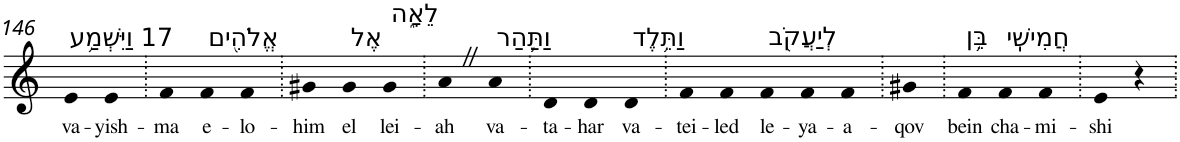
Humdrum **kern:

**kern	**text
*part1	*part1
*staff1	*staff1
*I"Piano	*
*I'Pno	*
!!LO:PB:g=z
*clefG2	*
*k[]	*
=146	=146
!LO:TX:a:t=17 וַיִּשְׁמַ֥ע	!
!	!LO:LY:b
4e	va-
!	!LO:LY:b
4e	-yish-
=147.	=147.
!	!LO:LY:b
4f	-ma
!LO:TX:a:t=אֱלֹהִ֖ים	!
!	!LO:LY:b
4f	e-
!	!LO:LY:b
4f	-lo-
=148.	=148.
!	!LO:LY:b
4g#X	-him
!LO:TX:a:t=אֶל	!
!	!LO:LY:b
4g#	el
!LO:TX:a:t=לֵאָ֑ה	!
!	!LO:LY:b
4g#	lei-
=149.	=149.
!	!LO:LY:b
4aZ	-ah
!LO:TX:a:t=וַתַּ֛הַר	!
!	!LO:LY:b
4a	va-
=150.	=150.
!	!LO:LY:b
4d	-ta-
!	!LO:LY:b
4d	-har
!LO:TX:a:t=וַתֵּ֥לֶד	!
!	!LO:LY:b
4d	va-
=151.	=151.
!	!LO:LY:b
4f	-tei-
!	!LO:LY:b
4f	-led
!LO:TX:a:t=לְיַעֲקֹ֖ב	!
!	!LO:LY:b
4f	le-
!	!LO:LY:b
4f	-ya-
!	!LO:LY:b
4f	-a-
=152.	=152.
!	!LO:LY:b
4g#X	-qov
=153.	=153.
!LO:TX:a:t=בֵּ֥ן	!
!	!LO:LY:b
4f	bein
!LO:TX:a:t=חֲמִישִֽׁי	!
!	!LO:LY:b
4f	cha-
!	!LO:LY:b
4f	-mi-
=154.	=154.
!	!LO:LY:b
4e	-shi
4r	.
=.	=.
*-	*-
